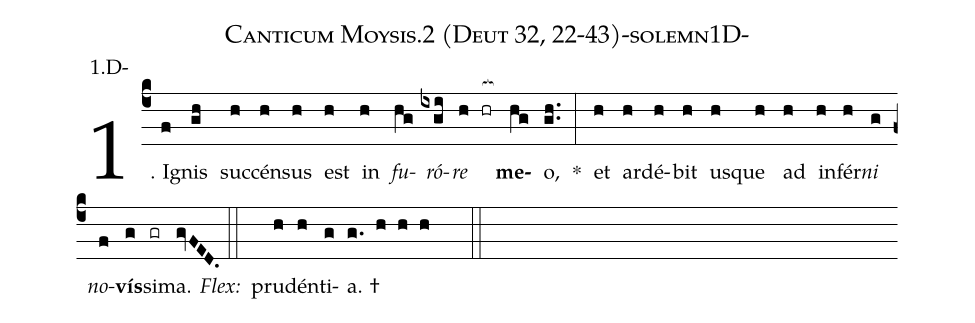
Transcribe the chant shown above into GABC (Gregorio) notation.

name: Canticum Moysis.2 (Deut 32, 22-43)-solemn1D-;
annotation: 1.D-;
%%
(c4)1. I(f)gnis(gh) suc(h)cén(h)sus(h) est(h) in(h) <i>fu</i>(hg)<i>ró</i>(ixgi)<i>re</i>(h hr[ocb:1{]) <b>me</b>(hg[ocb:0}])o,(gh..) *(:) et(h) ar(h)dé(h)bit(h) us(h)que(h) ad(h) in(h)fér(h)<i>ni</i>(g) <i>no</i>(f)<b>vís</b>(g)si(gr)ma.(gvFED.) (::)
<i>Flex:</i>()  pru(h)dén(h)ti(g)a. †(g. h h h  ::)
